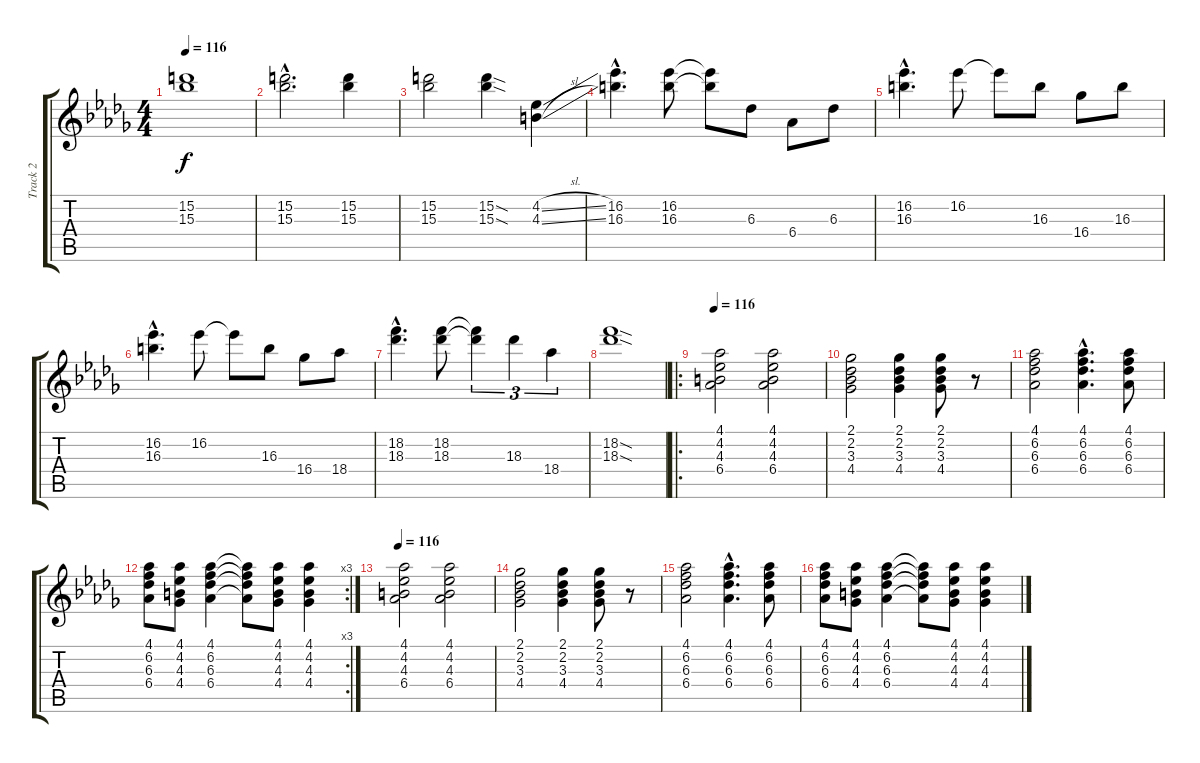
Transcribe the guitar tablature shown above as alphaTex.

\track ("Track 2" "Track 2") {instrument acousticguitarsteel}
\staff {score tabs}
\tuning (E4 B3 G3 D3 A2 E2) {hide}
\ts (4 4)
\tempo 116
\clef g2
\ks db
(15.2 15.3).1{dy f} |
(15.2{hac} 15.3{hac}).2{d} (15.2 15.3).4 |
(15.2 15.3).2 (15.2{sod} 15.3{sod}).4 (4.2{sl} 4.3{sl}).4 |
(16.2{hac} 16.3{hac}).4{d} (16.2 16.3).8 (16.2{t} 16.3{t}).8 6.3.8 6.4.8 6.3.8 |
(16.2{hac} 16.3{hac}).4{d} 16.2.8 16.2{t}.8 16.3.8 16.4.8 16.3.8 |
(16.2{hac} 16.3{hac}).4{d} 16.2.8 16.2{t}.8 16.3.8 16.4.8 18.4.8 |
(18.2{hac} 18.3{hac}).4{d} (18.2 18.3).8 (18.2{t} 18.3{t}).4{tu (3 2)} 18.3.4{tu (3 2)} 18.4.4{tu (3 2)} |
(18.2{sod} 18.3{sod}).1 |
\ro
\tempo 116
(4.1 4.2 4.3 6.4).2{instrument electricguitarclean} (4.1 4.2 4.3 6.4).2 |
(2.1 2.2 3.3 4.4).2 (2.1 2.2 3.3 4.4).4 (2.1 2.2 3.3 4.4).8 r.8 |
(4.1 6.2 6.3 6.4).2 (4.1{hac} 6.2{hac} 6.3{hac} 6.4{hac}).4{d} (4.1 6.2 6.3 6.4).8 |
\rc 3
(4.1 6.2 6.3 6.4).8 (4.1 4.2 4.3 4.4).8 (4.1 6.2 6.3 6.4).4 (4.1{t} 6.2{t} 6.3{t} 6.4{t}).8 (4.1 4.2 4.3 4.4).8 (4.1 4.2 4.3 4.4).4 |
\tempo 116
(4.1 4.2 4.3 6.4).2{instrument electricguitarclean} (4.1 4.2 4.3 6.4).2 |
(2.1 2.2 3.3 4.4).2 (2.1 2.2 3.3 4.4).4 (2.1 2.2 3.3 4.4).8 r.8 |
(4.1 6.2 6.3 6.4).2 (4.1{hac} 6.2{hac} 6.3{hac} 6.4{hac}).4{d} (4.1 6.2 6.3 6.4).8 |
(4.1 6.2 6.3 6.4).8 (4.1 4.2 4.3 4.4).8 (4.1 6.2 6.3 6.4).4 (4.1{t} 6.2{t} 6.3{t} 6.4{t}).8 (4.1 4.2 4.3 4.4).8 (4.1 4.2 4.3 4.4).4
